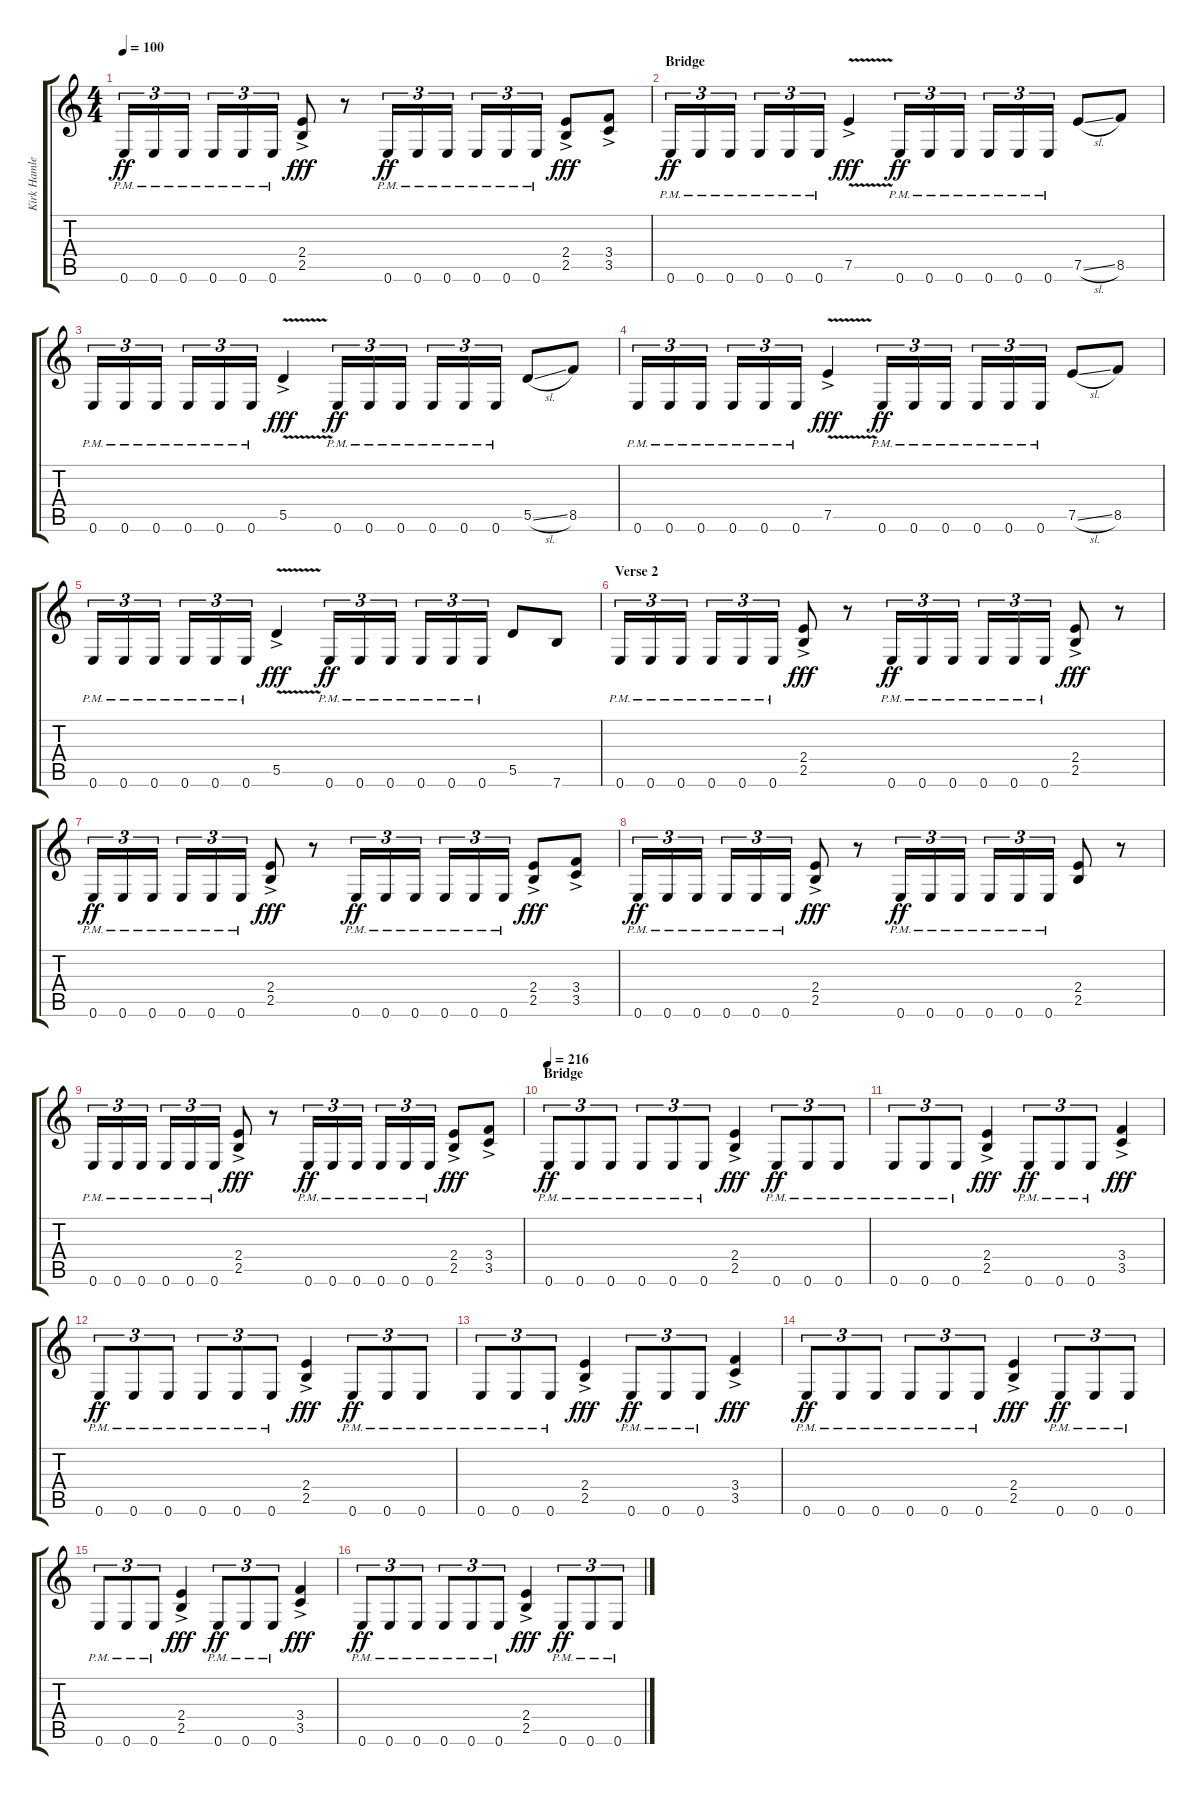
\track ("Kirk Hamlet" "Kirk Hamle") {instrument acousticguitarsteel}
\staff {score tabs}
\tuning (E4 B3 G3 D3 A2 E2) {hide}
\ts (4 4)
\tempo 100
\clef g2
\ks c
0.6{pm}.16{tu (3 2) dy ff} 0.6{pm}.16{tu (3 2)} 0.6{pm}.16{tu (3 2) beam splitsecondary} 0.6{pm}.16{tu (3 2)} 0.6{pm}.16{tu (3 2)} 0.6{pm}.16{tu (3 2)} (2.4{ac} 2.5{ac}).8{dy fff} r.8 0.6{pm}.16{tu (3 2) dy ff} 0.6{pm}.16{tu (3 2)} 0.6{pm}.16{tu (3 2) beam splitsecondary} 0.6{pm}.16{tu (3 2)} 0.6{pm}.16{tu (3 2)} 0.6{pm}.16{tu (3 2)} (2.4{ac} 2.5{ac}).8{dy fff} (3.4{ac} 3.5{ac}).8 |
\section ("" "Bridge")
0.6{pm}.16{tu (3 2) dy ff} 0.6{pm}.16{tu (3 2)} 0.6{pm}.16{tu (3 2) beam splitsecondary} 0.6{pm}.16{tu (3 2)} 0.6{pm}.16{tu (3 2)} 0.6{pm}.16{tu (3 2)} 7.5{v ac}.4{dy fff} 0.6{pm}.16{tu (3 2) dy ff} 0.6{pm}.16{tu (3 2)} 0.6{pm}.16{tu (3 2) beam splitsecondary} 0.6{pm}.16{tu (3 2)} 0.6{pm}.16{tu (3 2)} 0.6{pm}.16{tu (3 2)} 7.5{sl}.8 8.5.8 |
0.6{pm}.16{tu (3 2)} 0.6{pm}.16{tu (3 2)} 0.6{pm}.16{tu (3 2) beam splitsecondary} 0.6{pm}.16{tu (3 2)} 0.6{pm}.16{tu (3 2)} 0.6{pm}.16{tu (3 2)} 5.5{v ac}.4{dy fff} 0.6{pm}.16{tu (3 2) dy ff} 0.6{pm}.16{tu (3 2)} 0.6{pm}.16{tu (3 2) beam splitsecondary} 0.6{pm}.16{tu (3 2)} 0.6{pm}.16{tu (3 2)} 0.6{pm}.16{tu (3 2)} 5.5{sl}.8 8.5.8 |
0.6{pm}.16{tu (3 2)} 0.6{pm}.16{tu (3 2)} 0.6{pm}.16{tu (3 2) beam splitsecondary} 0.6{pm}.16{tu (3 2)} 0.6{pm}.16{tu (3 2)} 0.6{pm}.16{tu (3 2)} 7.5{v ac}.4{dy fff} 0.6{pm}.16{tu (3 2) dy ff} 0.6{pm}.16{tu (3 2)} 0.6{pm}.16{tu (3 2) beam splitsecondary} 0.6{pm}.16{tu (3 2)} 0.6{pm}.16{tu (3 2)} 0.6{pm}.16{tu (3 2)} 7.5{sl}.8 8.5.8 |
0.6{pm}.16{tu (3 2)} 0.6{pm}.16{tu (3 2)} 0.6{pm}.16{tu (3 2) beam splitsecondary} 0.6{pm}.16{tu (3 2)} 0.6{pm}.16{tu (3 2)} 0.6{pm}.16{tu (3 2)} 5.5{v ac}.4{dy fff} 0.6{pm}.16{tu (3 2) dy ff} 0.6{pm}.16{tu (3 2)} 0.6{pm}.16{tu (3 2) beam splitsecondary} 0.6{pm}.16{tu (3 2)} 0.6{pm}.16{tu (3 2)} 0.6{pm}.16{tu (3 2)} 5.5.8 7.6.8 |
\section ("" "Verse 2")
0.6{pm}.16{tu (3 2)} 0.6{pm}.16{tu (3 2)} 0.6{pm}.16{tu (3 2) beam splitsecondary} 0.6{pm}.16{tu (3 2)} 0.6{pm}.16{tu (3 2)} 0.6{pm}.16{tu (3 2)} (2.4{ac} 2.5{ac}).8{dy fff} r.8 0.6{pm}.16{tu (3 2) dy ff} 0.6{pm}.16{tu (3 2)} 0.6{pm}.16{tu (3 2) beam splitsecondary} 0.6{pm}.16{tu (3 2)} 0.6{pm}.16{tu (3 2)} 0.6{pm}.16{tu (3 2)} (2.4{ac} 2.5{ac}).8{dy fff} r.8 |
0.6{pm}.16{tu (3 2) dy ff} 0.6{pm}.16{tu (3 2)} 0.6{pm}.16{tu (3 2) beam splitsecondary} 0.6{pm}.16{tu (3 2)} 0.6{pm}.16{tu (3 2)} 0.6{pm}.16{tu (3 2)} (2.4{ac} 2.5{ac}).8{dy fff} r.8 0.6{pm}.16{tu (3 2) dy ff} 0.6{pm}.16{tu (3 2)} 0.6{pm}.16{tu (3 2) beam splitsecondary} 0.6{pm}.16{tu (3 2)} 0.6{pm}.16{tu (3 2)} 0.6{pm}.16{tu (3 2)} (2.4{ac} 2.5{ac}).8{dy fff} (3.4{ac} 3.5{ac}).8 |
0.6{pm}.16{tu (3 2) dy ff} 0.6{pm}.16{tu (3 2)} 0.6{pm}.16{tu (3 2) beam splitsecondary} 0.6{pm}.16{tu (3 2)} 0.6{pm}.16{tu (3 2)} 0.6{pm}.16{tu (3 2)} (2.4{ac} 2.5{ac}).8{dy fff} r.8 0.6{pm}.16{tu (3 2) dy ff} 0.6{pm}.16{tu (3 2)} 0.6{pm}.16{tu (3 2) beam splitsecondary} 0.6{pm}.16{tu (3 2)} 0.6{pm}.16{tu (3 2)} 0.6{pm}.16{tu (3 2)} (2.4 2.5).8 r.8 |
0.6{pm}.16{tu (3 2)} 0.6{pm}.16{tu (3 2)} 0.6{pm}.16{tu (3 2) beam splitsecondary} 0.6{pm}.16{tu (3 2)} 0.6{pm}.16{tu (3 2)} 0.6{pm}.16{tu (3 2)} (2.4{ac} 2.5{ac}).8{dy fff} r.8 0.6{pm}.16{tu (3 2) dy ff} 0.6{pm}.16{tu (3 2)} 0.6{pm}.16{tu (3 2) beam splitsecondary} 0.6{pm}.16{tu (3 2)} 0.6{pm}.16{tu (3 2)} 0.6{pm}.16{tu (3 2)} (2.4{ac} 2.5{ac}).8{dy fff} (3.4{ac} 3.5{ac}).8 |
\section ("" "Bridge")
\tempo 216
0.6{pm}.8{tu (3 2) dy ff} 0.6{pm}.8{tu (3 2)} 0.6{pm}.8{tu (3 2)} 0.6{pm}.8{tu (3 2)} 0.6{pm}.8{tu (3 2)} 0.6{pm}.8{tu (3 2)} (2.4{ac} 2.5{ac}).4{dy fff} 0.6{pm}.8{tu (3 2) dy ff} 0.6{pm}.8{tu (3 2)} 0.6{pm}.8{tu (3 2)} |
0.6{pm}.8{tu (3 2)} 0.6{pm}.8{tu (3 2)} 0.6{pm}.8{tu (3 2)} (2.4{ac} 2.5{ac}).4{dy fff} 0.6{pm}.8{tu (3 2) dy ff} 0.6{pm}.8{tu (3 2)} 0.6{pm}.8{tu (3 2)} (3.4{ac} 3.5{ac}).4{dy fff} |
0.6{pm}.8{tu (3 2) dy ff} 0.6{pm}.8{tu (3 2)} 0.6{pm}.8{tu (3 2)} 0.6{pm}.8{tu (3 2)} 0.6{pm}.8{tu (3 2)} 0.6{pm}.8{tu (3 2)} (2.4{ac} 2.5{ac}).4{dy fff} 0.6{pm}.8{tu (3 2) dy ff} 0.6{pm}.8{tu (3 2)} 0.6{pm}.8{tu (3 2)} |
0.6{pm}.8{tu (3 2)} 0.6{pm}.8{tu (3 2)} 0.6{pm}.8{tu (3 2)} (2.4{ac} 2.5{ac}).4{dy fff} 0.6{pm}.8{tu (3 2) dy ff} 0.6{pm}.8{tu (3 2)} 0.6{pm}.8{tu (3 2)} (3.4{ac} 3.5{ac}).4{dy fff} |
0.6{pm}.8{tu (3 2) dy ff} 0.6{pm}.8{tu (3 2)} 0.6{pm}.8{tu (3 2)} 0.6{pm}.8{tu (3 2)} 0.6{pm}.8{tu (3 2)} 0.6{pm}.8{tu (3 2)} (2.4{ac} 2.5{ac}).4{dy fff} 0.6{pm}.8{tu (3 2) dy ff} 0.6{pm}.8{tu (3 2)} 0.6{pm}.8{tu (3 2)} |
0.6{pm}.8{tu (3 2)} 0.6{pm}.8{tu (3 2)} 0.6{pm}.8{tu (3 2)} (2.4{ac} 2.5{ac}).4{dy fff} 0.6{pm}.8{tu (3 2) dy ff} 0.6{pm}.8{tu (3 2)} 0.6{pm}.8{tu (3 2)} (3.4{ac} 3.5{ac}).4{dy fff} |
0.6{pm}.8{tu (3 2) dy ff} 0.6{pm}.8{tu (3 2)} 0.6{pm}.8{tu (3 2)} 0.6{pm}.8{tu (3 2)} 0.6{pm}.8{tu (3 2)} 0.6{pm}.8{tu (3 2)} (2.4{ac} 2.5{ac}).4{dy fff} 0.6{pm}.8{tu (3 2) dy ff} 0.6{pm}.8{tu (3 2)} 0.6{pm}.8{tu (3 2)}
